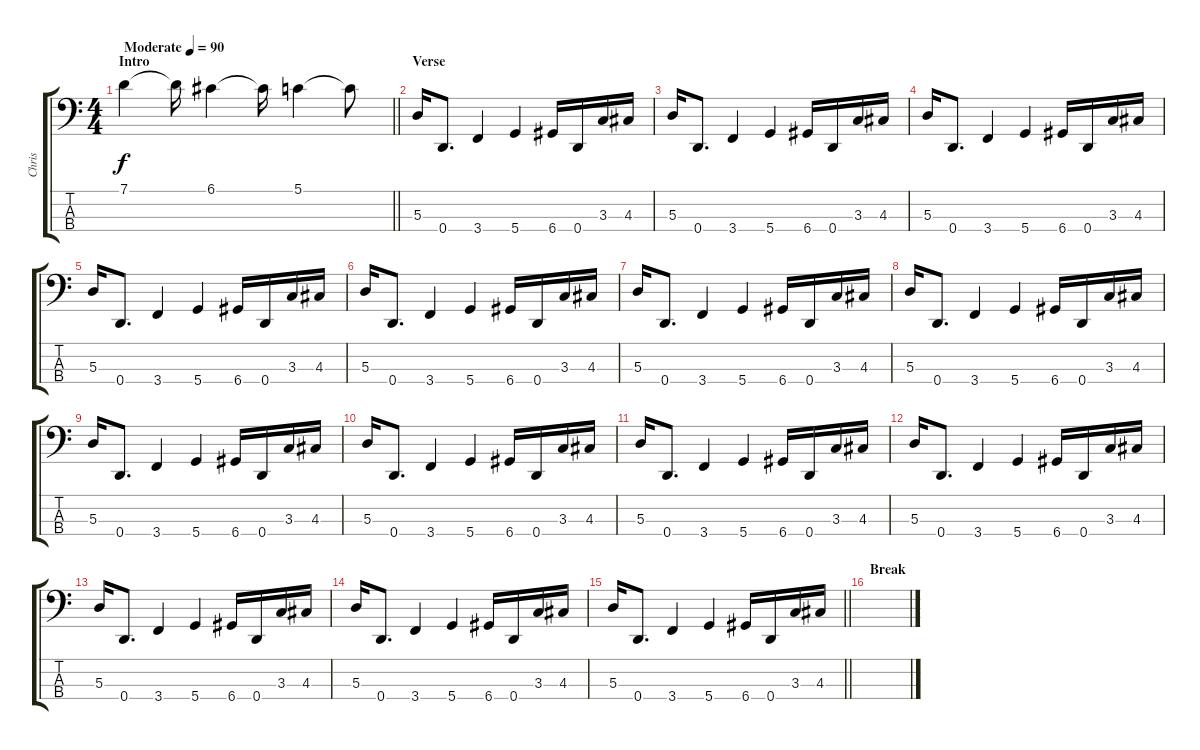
\track ("Chris" "Chris") {instrument electricbassfinger}
\staff {score tabs}
\tuning (G2 D2 A1 D1) {hide}
\ts (4 4)
\section ("" "Intro")
\tempo (90 "Moderate")
\tempo 120
\tempo (90 "Moderate")
\clef f4
\barLineRight lightlight
\ks c
7.1.4{dy f instrument electricbassfinger} 7.1{t}.16 6.1.4 6.1{t}.16 5.1.4 5.1{t}.8 |
\section ("" "Verse")
5.3.16 0.4.8{d} 3.4.4 5.4.4 6.4.16 0.4.16 3.3.16 4.3.16 |
5.3.16 0.4.8{d} 3.4.4 5.4.4 6.4.16 0.4.16 3.3.16 4.3.16 |
5.3.16 0.4.8{d} 3.4.4 5.4.4 6.4.16 0.4.16 3.3.16 4.3.16 |
5.3.16 0.4.8{d} 3.4.4 5.4.4 6.4.16 0.4.16 3.3.16 4.3.16 |
5.3.16 0.4.8{d} 3.4.4 5.4.4 6.4.16 0.4.16 3.3.16 4.3.16 |
5.3.16 0.4.8{d} 3.4.4 5.4.4 6.4.16 0.4.16 3.3.16 4.3.16 |
5.3.16 0.4.8{d} 3.4.4 5.4.4 6.4.16 0.4.16 3.3.16 4.3.16 |
5.3.16 0.4.8{d} 3.4.4 5.4.4 6.4.16 0.4.16 3.3.16 4.3.16 |
5.3.16 0.4.8{d} 3.4.4 5.4.4 6.4.16 0.4.16 3.3.16 4.3.16 |
5.3.16 0.4.8{d} 3.4.4 5.4.4 6.4.16 0.4.16 3.3.16 4.3.16 |
5.3.16 0.4.8{d} 3.4.4 5.4.4 6.4.16 0.4.16 3.3.16 4.3.16 |
5.3.16 0.4.8{d} 3.4.4 5.4.4 6.4.16 0.4.16 3.3.16 4.3.16 |
5.3.16 0.4.8{d} 3.4.4 5.4.4 6.4.16 0.4.16 3.3.16 4.3.16 |
\barLineRight lightlight
5.3.16 0.4.8{d} 3.4.4 5.4.4 6.4.16 0.4.16 3.3.16 4.3.16 |
\section ("" "Break")
